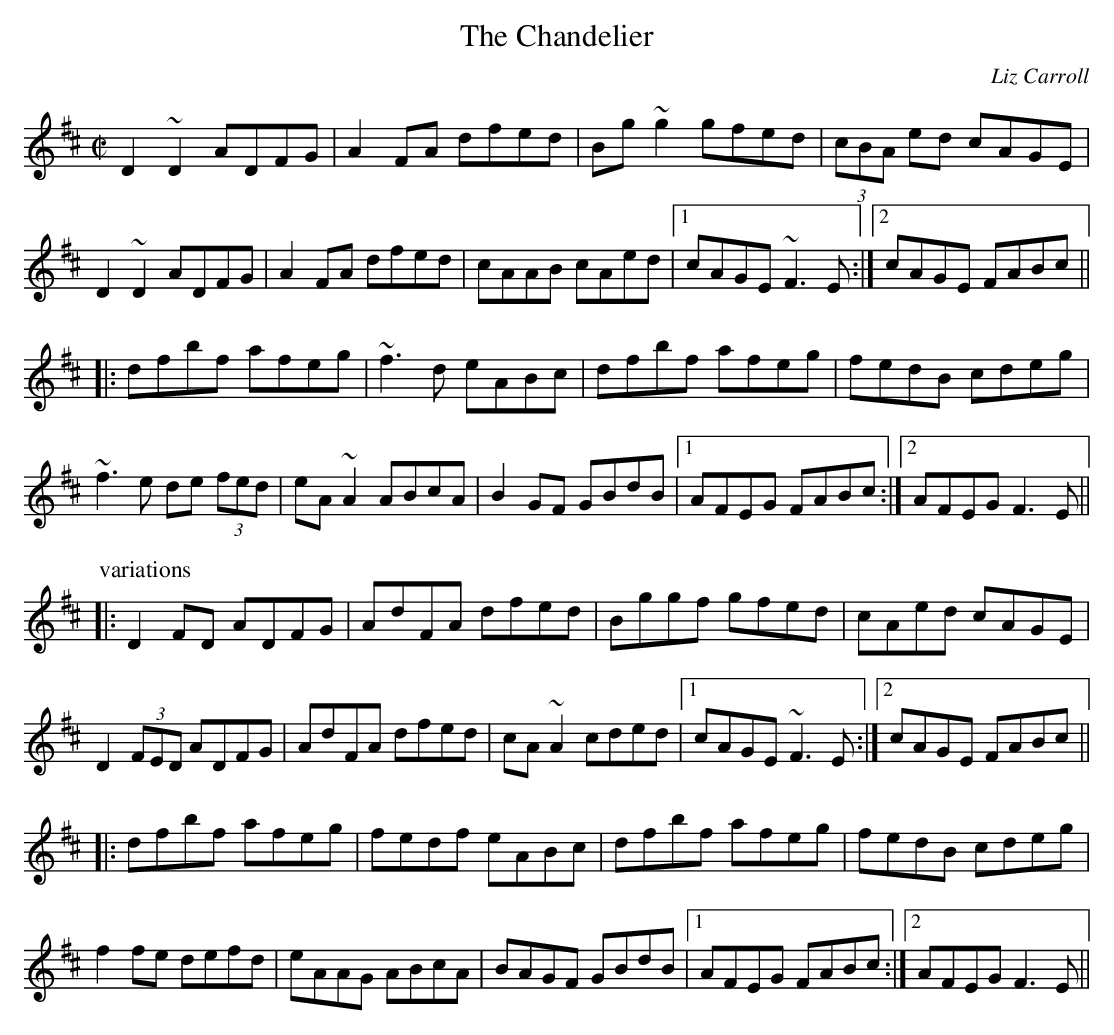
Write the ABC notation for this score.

X:1
T:Chandelier, The
C:Liz Carroll
M:C|
L:1/8
K:D
D2~D2 ADFG | A2FA dfed | Bg~g2 gfed | (3cBA ed cAGE |
D2~D2 ADFG | A2FA dfed | cAAB cAed |1 cAGE ~F3E :|2 cAGE FABc ||
|: dfbf afeg | ~f3d eABc | dfbf afeg | fedB cdeg |
~f3e de (3fed | eA~A2 ABcA | B2GF GBdB |1 AFEG FABc :|2 AFEG F3E ||
P:variations
|: D2FD ADFG | AdFA dfed | Bggf gfed | cAed cAGE |
D2 (3FED ADFG | AdFA dfed | cA~A2 cded |1 cAGE ~F3E :|2 cAGE FABc ||
|: dfbf afeg | fedf eABc | dfbf afeg | fedB cdeg |
f2fe defd | eAAG ABcA | BAGF GBdB |1 AFEG FABc :|2 AFEG F3E ||
